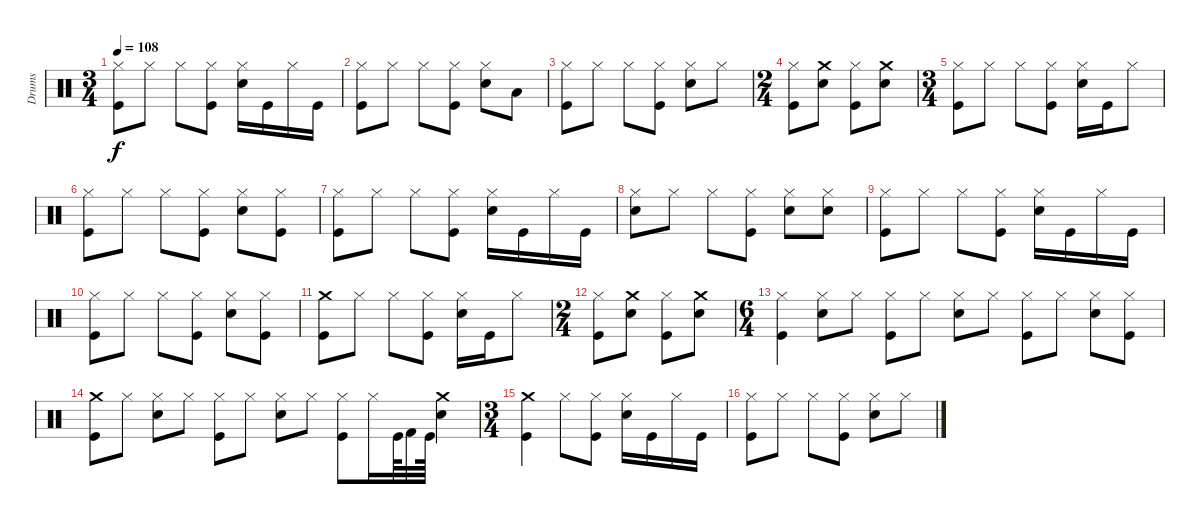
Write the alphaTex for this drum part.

\track ("Drums" "Drums") {instrument percussion}
\staff {score}
\articulation defaults
\ts (3 4)
\tempo 108
\clef neutral
\ks c
("Kick (hit)" "Hi-Hat (closed)").8{dy f} "Hi-Hat (closed)".8 "Hi-Hat (closed)".8 ("Kick (hit)" "Hi-Hat (closed)").8 ("Snare (hit) 2" "Hi-Hat (closed)").16 "Kick (hit)".16 "Hi-Hat (closed)".16 "Kick (hit)".16 |
("Hi-Hat (closed)" "Kick (hit)").8 "Hi-Hat (closed)".8 "Hi-Hat (closed)".8 ("Hi-Hat (closed)" "Kick (hit)").8 ("Snare (hit) 2" "Hi-Hat (closed)").8 "Low Tom (hit)".8 |
("Hi-Hat (closed)" "Kick (hit)").8 "Hi-Hat (closed)".8 "Hi-Hat (closed)".8 ("Kick (hit)" "Hi-Hat (closed)").8 ("Snare (hit) 2" "Hi-Hat (closed)").8 "Hi-Hat (closed)".8 |
\ts (2 4)
("Hi-Hat (closed)" "Kick (hit)").8 ("Snare (hit) 2" "Crash medium (hit)").8 ("Hi-Hat (closed)" "Kick (hit)").8 ("Crash medium (hit)" "Snare (hit) 2").8 |
\ts (3 4)
("Hi-Hat (closed)" "Kick (hit)").8 "Hi-Hat (closed)".8 "Hi-Hat (closed)".8 ("Hi-Hat (closed)" "Kick (hit)").8 ("Snare (hit) 2" "Hi-Hat (closed)").16 "Kick (hit)".16 "Hi-Hat (closed)".8 |
("Hi-Hat (closed)" "Kick (hit)").8 "Hi-Hat (closed)".8 "Hi-Hat (closed)".8 ("Kick (hit)" "Hi-Hat (closed)").8 ("Hi-Hat (closed)" "Snare (hit) 2").8 ("Kick (hit)" "Hi-Hat (closed)").8 |
("Hi-Hat (closed)" "Kick (hit)").8 "Hi-Hat (closed)".8 "Hi-Hat (closed)".8 ("Hi-Hat (closed)" "Kick (hit)").8 ("Snare (hit) 2" "Hi-Hat (closed)").16 "Kick (hit)".16 "Hi-Hat (closed)".16 "Kick (hit)".16 |
("Hi-Hat (closed)" "Snare (hit) 2").8 "Hi-Hat (closed)".8 "Hi-Hat (closed)".8 ("Kick (hit)" "Hi-Hat (closed)").8 ("Hi-Hat (closed)" "Snare (hit) 2").8 ("Snare (hit) 2" "Hi-Hat (closed)").8 |
("Hi-Hat (closed)" "Kick (hit)").8 "Hi-Hat (closed)".8 "Hi-Hat (closed)".8 ("Kick (hit)" "Hi-Hat (closed)").8 ("Hi-Hat (closed)" "Snare (hit) 2").16 "Kick (hit)".16 "Hi-Hat (closed)".16 "Kick (hit)".16 |
("Hi-Hat (closed)" "Kick (hit)").8 "Hi-Hat (closed)".8 "Hi-Hat (closed)".8 ("Hi-Hat (closed)" "Kick (hit)").8 ("Snare (hit) 2" "Hi-Hat (closed)").8 ("Hi-Hat (closed)" "Kick (hit)").8 |
("Crash medium (hit)" "Kick (hit)").8 "Hi-Hat (closed)".8 "Hi-Hat (closed)".8 ("Kick (hit)" "Hi-Hat (closed)").8 ("Hi-Hat (closed)" "Snare (hit) 2").16 "Kick (hit)".16 "Hi-Hat (closed)".8 |
\ts (2 4)
("Hi-Hat (closed)" "Kick (hit)").8 ("Crash medium (hit)" "Snare (hit) 2").8 ("Hi-Hat (closed)" "Kick (hit)").8 ("Crash medium (hit)" "Snare (hit) 2").8 |
\ts (6 4)
("Hi-Hat (closed)" "Kick (hit)").4 ("Hi-Hat (closed)" "Snare (hit) 2").8 "Hi-Hat (closed)".8 ("Hi-Hat (closed)" "Kick (hit)").8 "Hi-Hat (closed)".8 ("Snare (hit) 2" "Hi-Hat (closed)").8 "Hi-Hat (closed)".8 ("Hi-Hat (closed)" "Kick (hit)").8 "Hi-Hat (closed)".8 ("Snare (hit) 2" "Hi-Hat (closed)").8 ("Hi-Hat (closed)" "Kick (hit)").8 |
("Kick (hit)" "Crash medium (hit)").8 "Hi-Hat (closed)".8 ("Hi-Hat (closed)" "Snare (hit) 2").8 "Hi-Hat (closed)".8 ("Hi-Hat (closed)" "Kick (hit)").8 "Hi-Hat (closed)".8 ("Snare (hit) 2" "Hi-Hat (closed)").8 "Hi-Hat (closed)".8 ("Hi-Hat (closed)" "Kick (hit)").8 "Hi-Hat (closed)".16 "Kick (hit)".64 "Kick (hit) 2".32 "Kick (hit)".64 ("Crash medium (hit)" "Snare (hit) 2").4 |
\ts (3 4)
("Crash medium (hit)" "Kick (hit)").4 "Hi-Hat (closed)".8 ("Kick (hit)" "Hi-Hat (closed)").8 ("Snare (hit) 2" "Hi-Hat (closed)").16 "Kick (hit)".16 "Hi-Hat (closed)".16 "Kick (hit)".16 |
("Hi-Hat (closed)" "Kick (hit)").8 "Hi-Hat (closed)".8 "Hi-Hat (closed)".8 ("Hi-Hat (closed)" "Kick (hit)").8 ("Snare (hit) 2" "Hi-Hat (closed)").8 "Hi-Hat (closed)".8
